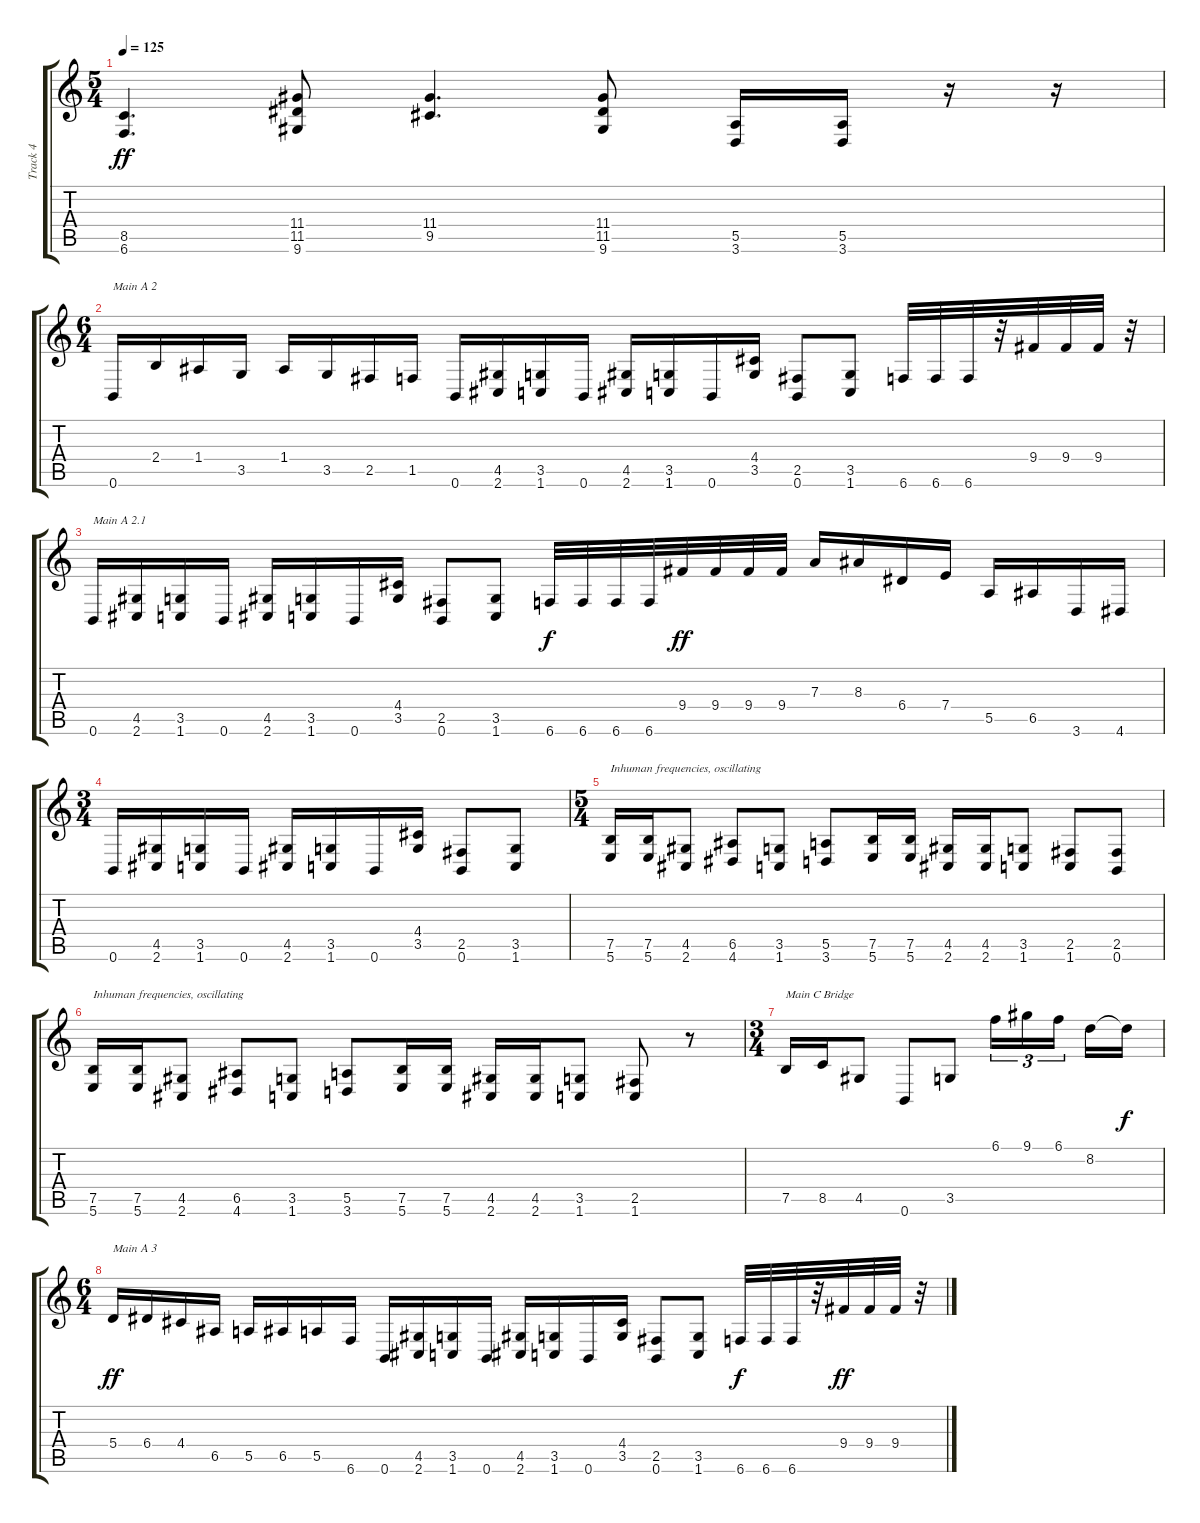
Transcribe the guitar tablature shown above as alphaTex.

\track ("Track 4" "Track 4") {instrument distortionguitar}
\staff {score tabs}
\tuning (B3 Gb3 D3 A2 E2 B1) {hide}
\ts (5 4)
\tempo 125
\clef g2
\ks c
(8.5 6.6).4{d dy ff} (11.4 11.5 9.6).8 (11.4 9.5).4{d} (11.4 11.5 9.6).8 (5.5 3.6).16 (5.5 3.6).16 r.16 r.16 |
\ts (6 4)
0.6.16{txt "Main A 2"} 2.4.16 1.4.16 3.5.16 1.4.16 3.5.16 2.5.16 1.5.16 0.6.16 (4.5 2.6).16 (3.5 1.6).16 0.6.16 (4.5 2.6).16 (3.5 1.6).16 0.6.16 (4.4 3.5).16 (2.5 0.6).8 (3.5 1.6).8 6.6.32 6.6.32 6.6.32 r.32 9.4.32 9.4.32 9.4.32 r.32 |
0.6.16{txt "Main A 2.1"} (4.5 2.6).16 (3.5 1.6).16 0.6.16 (4.5 2.6).16 (3.5 1.6).16 0.6.16 (4.4 3.5).16 (2.5 0.6).8 (3.5 1.6).8 6.6.32{dy f} 6.6.32 6.6.32 6.6.32 9.4.32{dy ff} 9.4.32 9.4.32 9.4.32 7.3.16 8.3.16 6.4.16 7.4.16 5.5.16 6.5.16 3.6.16 4.6.16 |
\ts (3 4)
0.6.16 (4.5 2.6).16 (3.5 1.6).16 0.6.16 (4.5 2.6).16 (3.5 1.6).16 0.6.16 (4.4 3.5).16 (2.5 0.6).8 (3.5 1.6).8 |
\ts (5 4)
(7.5 5.6).16{txt "Inhuman frequencies, oscillating "} (7.5 5.6).16 (4.5 2.6).8 (6.5 4.6).8 (3.5 1.6).8 (5.5 3.6).8 (7.5 5.6).16 (7.5 5.6).16 (4.5 2.6).16 (4.5 2.6).16 (3.5 1.6).8 (2.5 1.6).8 (2.5 0.6).8 |
(7.5 5.6).16{txt "Inhuman frequencies, oscillating "} (7.5 5.6).16 (4.5 2.6).8 (6.5 4.6).8 (3.5 1.6).8 (5.5 3.6).8 (7.5 5.6).16 (7.5 5.6).16 (4.5 2.6).16 (4.5 2.6).16 (3.5 1.6).8 (2.5 1.6).8 r.8 |
\ts (3 4)
7.5.16{txt "Main C Bridge"} 8.5.16 4.5.8 0.6.8 3.5.8 6.1.16{tu (3 2)} 9.1.16{tu (3 2)} 6.1.16{tu (3 2) beam splitsecondary} 8.2.16 8.2{t}.16{dy f} |
\ts (6 4)
5.4.16{txt "Main A 3" dy ff} 6.4.16 4.4.16 6.5.16 5.5.16 6.5.16 5.5.16 6.6.16 0.6.16 (4.5 2.6).16 (3.5 1.6).16 0.6.16 (4.5 2.6).16 (3.5 1.6).16 0.6.16 (4.4 3.5).16 (2.5 0.6).8 (3.5 1.6).8 6.6.32{dy f} 6.6.32 6.6.32 r.32 9.4.32{dy ff} 9.4.32 9.4.32 r.32
